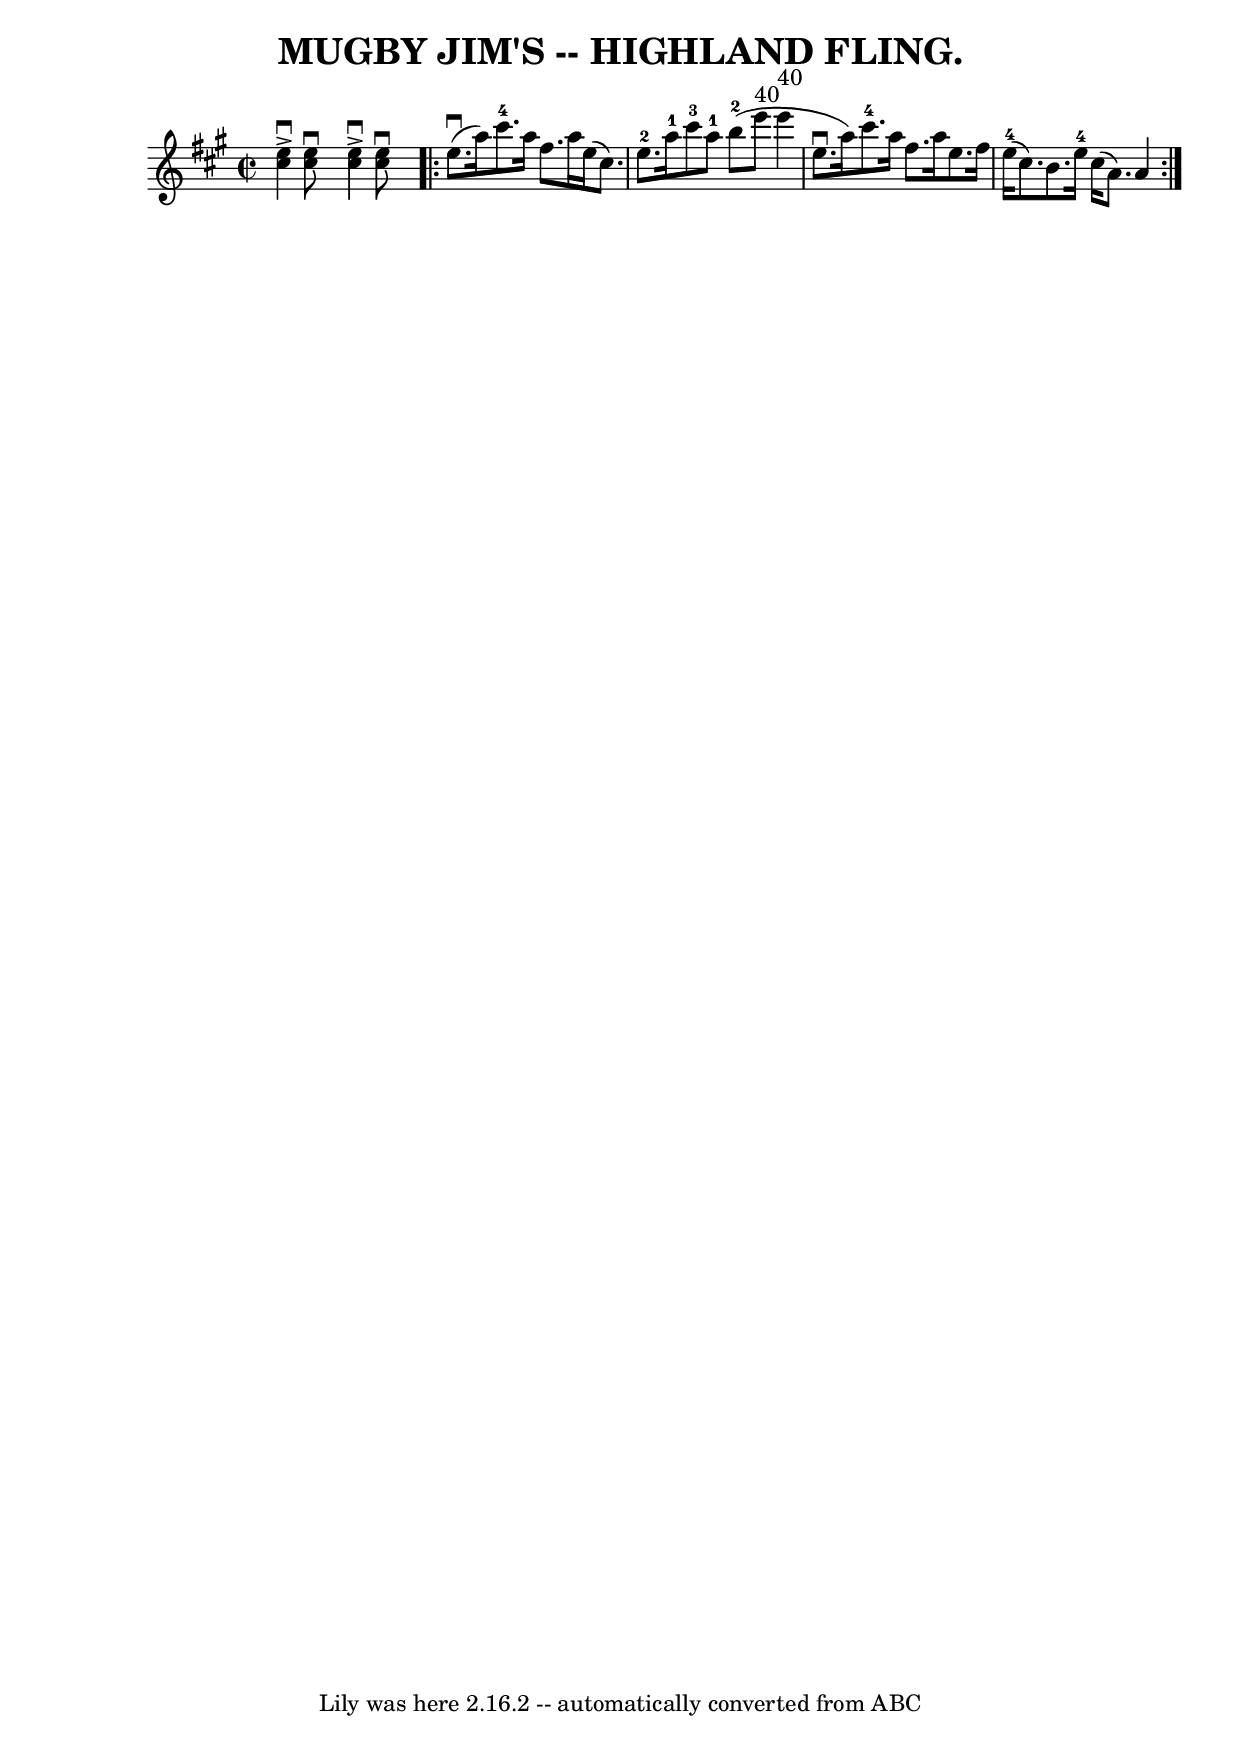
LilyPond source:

\version "2.7.40"
\header {
	book = "Ryan's Mammoth Collection of Fiddle Tunes"
	crossRefNumber = "1"
	footnotes = ""
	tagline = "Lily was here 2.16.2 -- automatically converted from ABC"
	title = "MUGBY JIM'S -- HIGHLAND FLING."
}
voicedefault =  {
\set Score.defaultBarType = "empty"

\override Staff.TimeSignature #'style = #'C
 \time 2/2 \key a \major   << cis''4^\accent^\downbow e''4   >> <<   
cis''8^\downbow e''4   >>     << cis''4^\accent^\downbow e''4   >> <<   
cis''8^\downbow e''4   >>     \repeat volta 2 { e''8. (^\downbow a''16 
) cis'''8.-4 a''16 fis''8. a''16 e''16 (cis''8.)   
|
 e''8.-2 a''16-1 cis'''8-3 a''8-1 b''8-2(
 e'''8^"40" e'''4^"40"   |
 e''8. (^\downbow a''16)   
cis'''8.-4 a''16 fis''8. a''16 e''8. fis''16    |
     
e''16-4(cis''8.) b'8. e''16-4 cis''16 (a'8.) a'4    
}   
}

\score{
    <<

	\context Staff="default"
	{
	    \voicedefault 
	}

    >>
	\layout {
	}
	\midi {}
}
